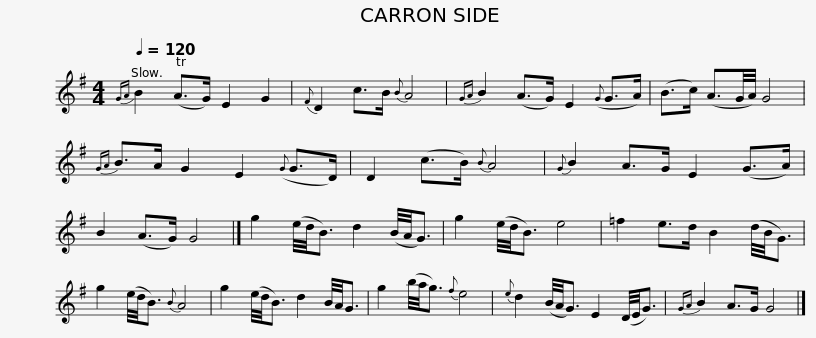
X:1
L:1/8
Q:1/4=120
M:4/4
I:linebreak $
K:G
V:1 treble
V:1
{GA} B2 (TA>G) E2 G2 |{F} D2 c>B{B} A4 |{GA} B2 (A>G) E2({G} G>A) | (B>c) (A3/2G/4A/4) G4 |{GA} B>A G2 E2({G} G>D) | %5
 D2 (c>B){B} A4 |${G} B2 A>G E2 (G>A) | B2 (A>G) G4 |] g2 (e/4d/4B3/2) d2 (B/4A/4G3/2) | g2 (e/4d/4B3/2) e4 | %10
 =f2 e>d B2 (d/4B/4G3/2) | g2 (e/4d/4B3/2){B} A4 |$ g2 (e/4d/4B3/2) d2 B/4A/4G3/2 | g2 (b/4a/4g3/2){f} e4 |{e} d2 (B/4A/4G3/2) E2 (D/4E/4G3/2) | %15
{GA} B2 A>G G4 |] %16
